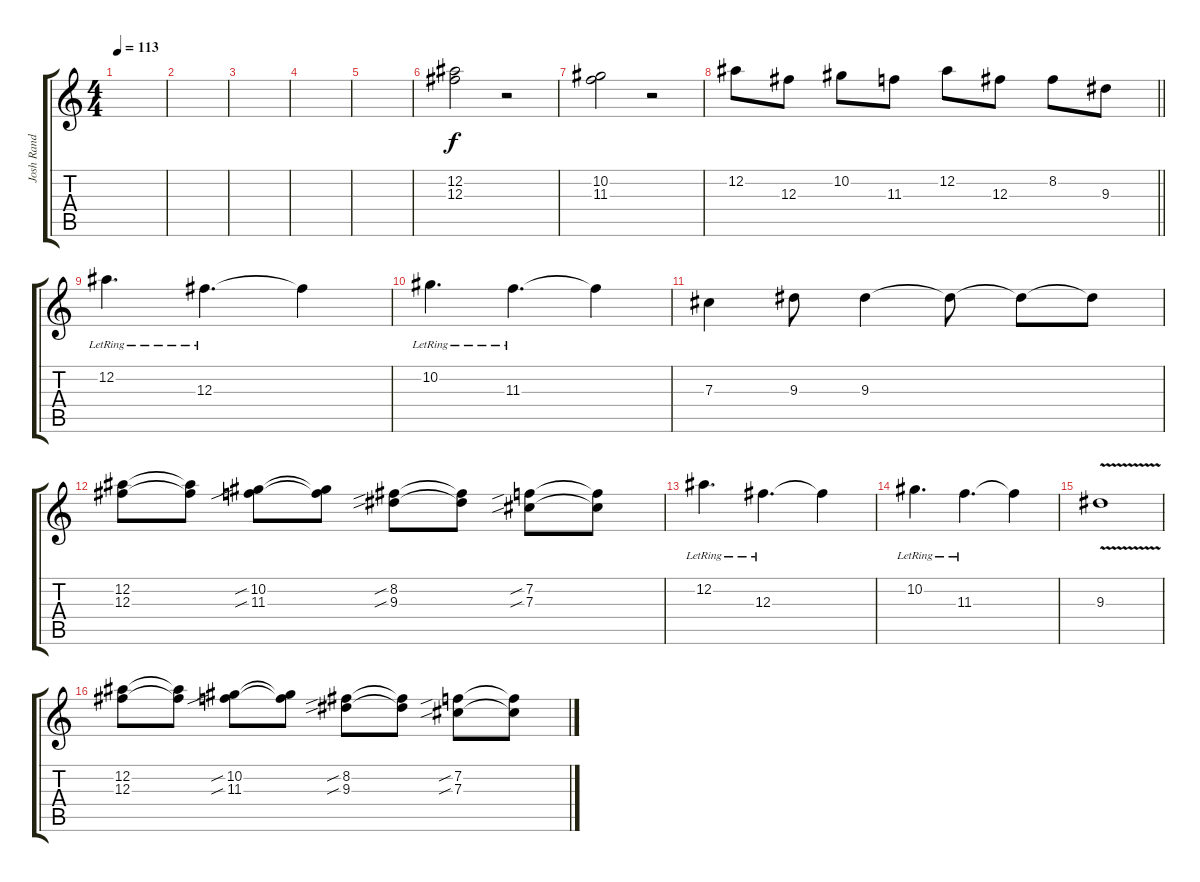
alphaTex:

\track ("Josh Rand" "Josh Rand") {instrument acousticguitarsteel}
\staff {score tabs}
\tuning (Eb4 Bb3 Gb3 Db3 Ab2 Eb2) {hide}
\ts (4 4)
\tempo 113
\clef g2
\ks c
|
|
|
|
|
(12.2 12.3).2 r.2 |
(10.2 11.3).2 r.2 |
\barLineRight lightlight
12.2.8 12.3.8 10.2.8 11.3.8 12.2.8 12.3.8 8.2.8 9.3.8 |
12.2{lr}.4{d} 12.3{lr}.4{d} 12.3{t}.4 |
10.2{lr}.4{d} 11.3{lr}.4{d} 11.3{t}.4 |
7.3.4 9.3.8 9.3.4 9.3{t}.8 9.3{t}.8 9.3{t}.8 |
(12.2 12.3).8 (12.2{t} 12.3{t}).8 (10.2{sib} 11.3{sib}).8 (10.2{t} 11.3{t}).8 (8.2{sib} 9.3{sib}).8 (8.2{t} 9.3{t}).8 (7.2{sib} 7.3{sib}).8 (7.2{t} 7.3{t}).8 |
12.2{lr}.4{d} 12.3{lr}.4{d} 12.3{t}.4 |
10.2{lr}.4{d} 11.3{lr}.4{d} 11.3{t}.4 |
9.3{v}.1 |
(12.2 12.3).8 (12.2{t} 12.3{t}).8 (10.2{sib} 11.3{sib}).8 (10.2{t} 11.3{t}).8 (8.2{sib} 9.3{sib}).8 (8.2{t} 9.3{t}).8 (7.2{sib} 7.3{sib}).8 (7.2{t} 7.3{t}).8
